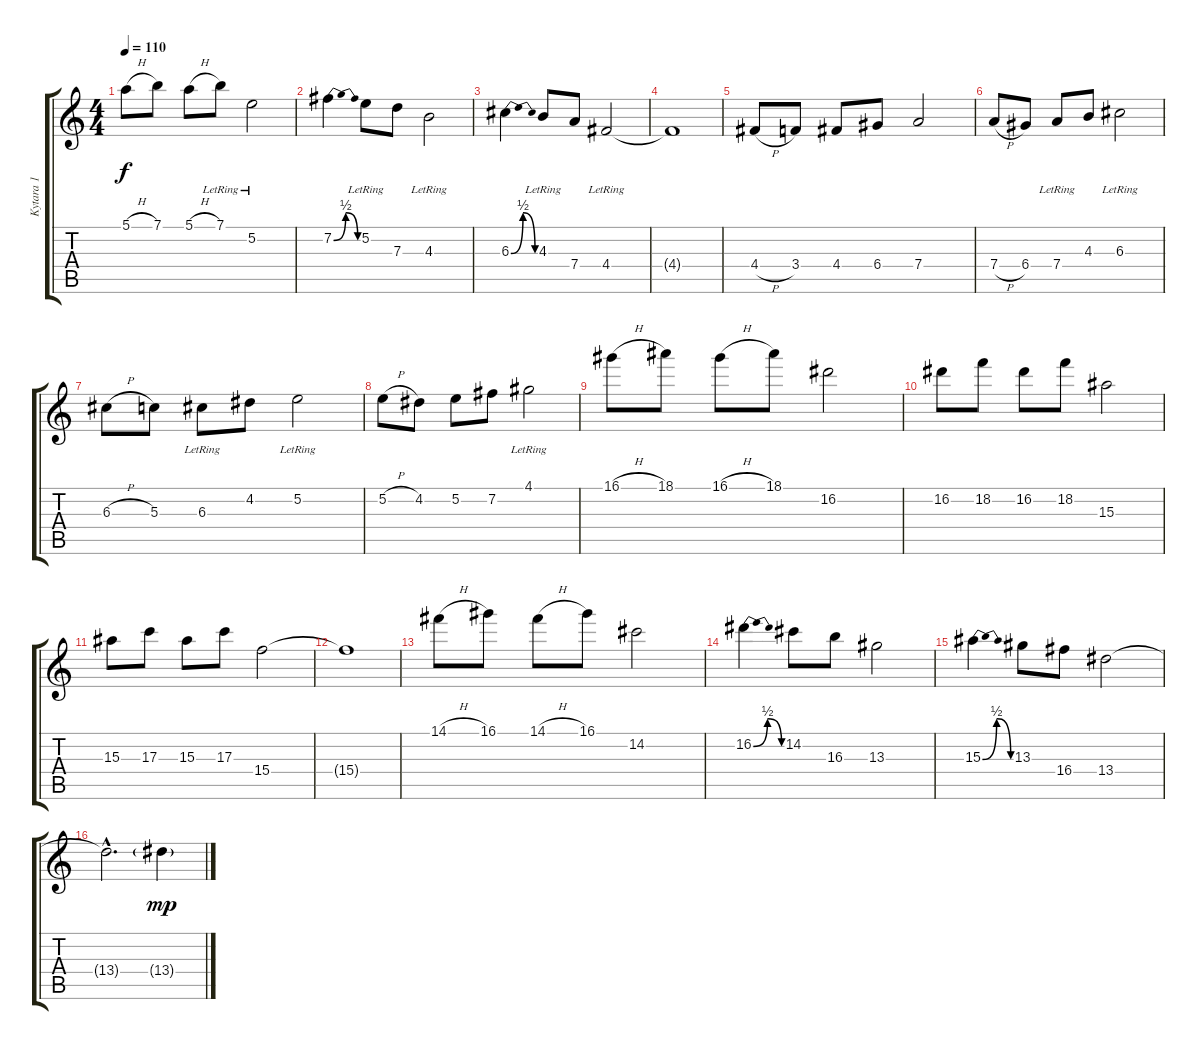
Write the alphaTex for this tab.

\track ("Kytara 1" "Kytara 1") {instrument electricguitarjazz}
\staff {score tabs}
\tuning (E4 B3 G3 D3 A2 E2) {hide}
\ts (4 4)
\tempo 110
\clef g2
\ks c
5.1{h}.8{dy f} 7.1.8 5.1{h}.8 7.1{lr}.8 5.2{lr}.2 |
7.2{be (bendrelease 0 0 15 2 30 2 60 0)}.4 5.2{lr}.8 7.3.8 4.3{lr}.2 |
6.3{be (bendrelease 0 0 15 2 30 2 60 0)}.4 4.3{lr}.8 7.4.8 4.4{lr}.2 |
4.4{t}.1 |
4.4{h}.8 3.4.8 4.4.8 6.4.8 7.4.2 |
7.4{h}.8 6.4.8 7.4{lr}.8 4.3.8 6.3{lr}.2 |
6.3{h}.8 5.3.8 6.3{lr}.8 4.2.8 5.2{lr}.2 |
5.2{h}.8 4.2.8 5.2.8 7.2.8 4.1{lr}.2 |
16.1{h}.8{volume 8 instrument distortionguitar} 18.1.8 16.1{h}.8 18.1.8 16.2.2 |
16.2.8 18.2.8 16.2.8 18.2.8 15.3.2 |
15.3.8 17.3.8 15.3.8 17.3.8 15.4.2 |
15.4{t}.1 |
14.1{h}.8 16.1.8 14.1{h}.8 16.1.8 14.2.2 |
16.2{be (bendrelease 0 0 15 2 30 2 60 0)}.4 14.2.8 16.3.8 13.3.2 |
15.3{be (bendrelease 0 0 15 2 30 2 60 0)}.4 13.3.8 16.4.8 13.4.2 |
13.4{hac t}.2{d} 13.4{ss g}.4{dy mp}
